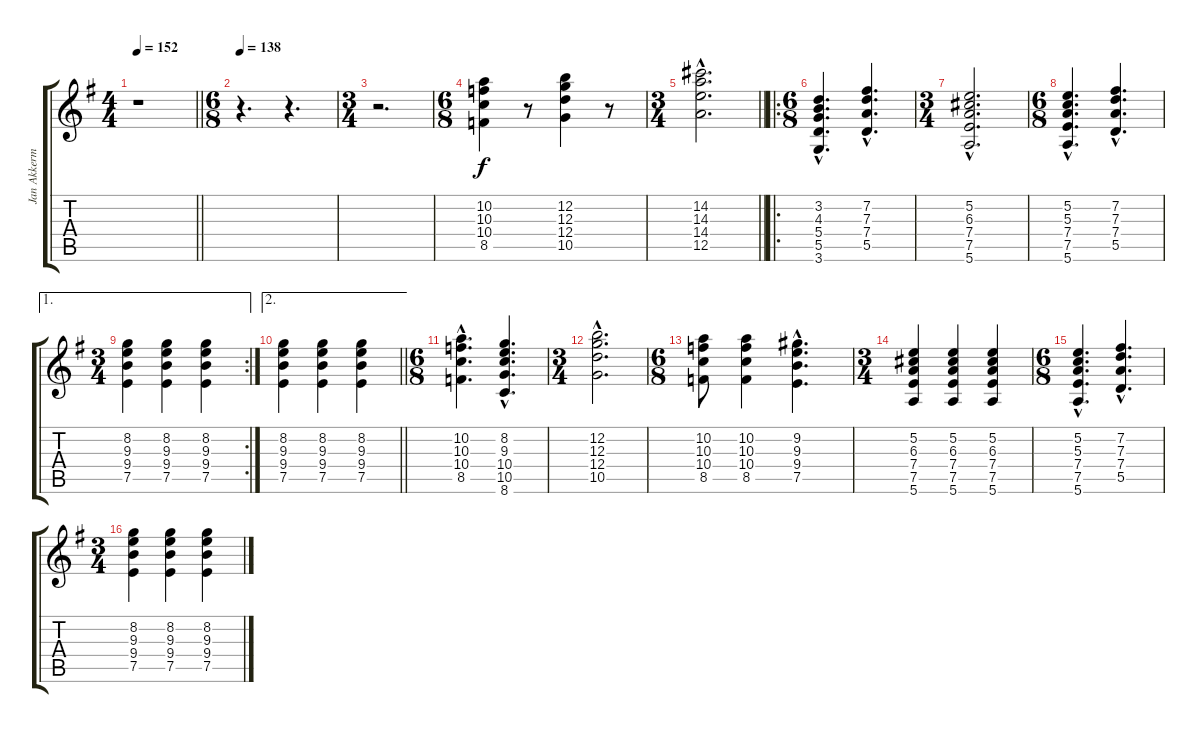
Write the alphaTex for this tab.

\track ("Jan Akkerman Doubled Chords" "Jan Akkerm") {instrument acousticguitarsteel}
\staff {score tabs}
\tuning (E4 B3 G3 D3 A2 E2) {hide}
\ts (4 4)
\tempo 152
\clef g2
\barLineRight lightlight
\ks g
r.1{dy f} |
\ts (6 8)
\tempo 138
r.4{d} r.4{d} |
\ts (3 4)
r.2{d} |
\ts (6 8)
(10.2 10.3 10.4 8.5).4 r.8 (12.2 12.3 12.4 10.5).4 r.8 |
\ts (3 4)
\barLineRight lightlight
(14.2{hac} 14.3{hac} 14.4{hac} 12.5{hac}).2{d} |
\ro
\ts (6 8)
(3.2{hac} 4.3{hac} 5.4{hac} 5.5{hac} 3.6{hac}).4{d} (7.2{hac} 7.3{hac} 7.4{hac} 5.5{hac}).4{d} |
\ts (3 4)
(5.2{hac} 6.3{hac} 7.4{hac} 7.5{hac} 5.6{hac}).2{d} |
\ts (6 8)
(5.2{hac} 5.3{hac} 7.4{hac} 7.5{hac} 5.6{hac}).4{d} (7.2{hac} 7.3{hac} 7.4{hac} 5.5{hac}).4{d} |
\ae 1
\rc 2
\ts (3 4)
(8.2 9.3 9.4 7.5).4 (8.2 9.3 9.4 7.5).4 (8.2 9.3 9.4 7.5).4 |
\ae 2
\barLineRight lightlight
(8.2 9.3 9.4 7.5).4 (8.2 9.3 9.4 7.5).4 (8.2 9.3 9.4 7.5).4 |
\ts (6 8)
(10.2{hac} 10.3{hac} 10.4{hac} 8.5{hac}).4{d} (8.2{hac} 9.3{hac} 10.4{hac} 10.5{hac} 8.6{hac}).4{d} |
\ts (3 4)
(12.2{hac} 12.3{hac} 12.4{hac} 10.5{hac}).2{d} |
\ts (6 8)
(10.2 10.3 10.4 8.5).8 (10.2 10.3 10.4 8.5).4 (9.2{hac} 9.3{hac} 9.4{hac} 7.5{hac}).4{d} |
\ts (3 4)
(5.2 6.3 7.4 7.5 5.6).4 (5.2 6.3 7.4 7.5 5.6).4 (5.2 6.3 7.4 7.5 5.6).4 |
\ts (6 8)
(5.2{hac} 5.3{hac} 7.4{hac} 7.5{hac} 5.6{hac}).4{d} (7.2{hac} 7.3{hac} 7.4{hac} 5.5{hac}).4{d} |
\ts (3 4)
(8.2 9.3 9.4 7.5).4 (8.2 9.3 9.4 7.5).4 (8.2 9.3 9.4 7.5).4
